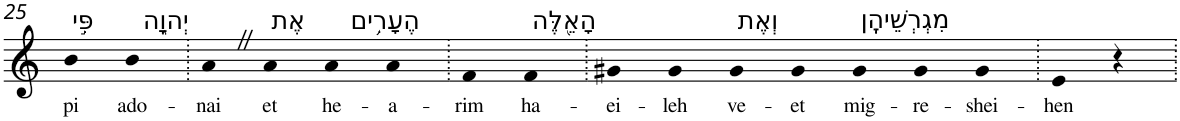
**kern	**text
*part1	*part1
*staff1	*staff1
*I"Piano	*
*I'Pno	*
!!LO:PB:g=z
*clefG2	*
*k[]	*
=25	=25
!LO:TX:a:t=פִּ֣י	!
!	!LO:LY:b
4b	pi
!LO:TX:a:t=יְהוָ֑ה	!
!	!LO:LY:b
4b	ado-
=26.	=26.
!	!LO:LY:b
4aZ	-nai
!LO:TX:a:t=אֶת	!
!	!LO:LY:b
4a	et
!LO:TX:a:t=הֶעָרִ֥ים	!
!	!LO:LY:b
4a	he-
!	!LO:LY:b
4a	-a-
=27.	=27.
!	!LO:LY:b
4f	-rim
!LO:TX:a:t=הָאֵ֖לֶּה	!
!	!LO:LY:b
4f	ha-
=28.	=28.
!	!LO:LY:b
4g#X	-ei-
!	!LO:LY:b
4g#	-leh
!LO:TX:a:t=וְאֶת	!
!	!LO:LY:b
4g#	ve-
!	!LO:LY:b
4g#	-et
!LO:TX:a:t=מִגְרְשֵׁיהֶֽן	!
!	!LO:LY:b
4g#	mig-
!	!LO:LY:b
4g#	-re-
!	!LO:LY:b
4g#	-shei-
=29.	=29.
!	!LO:LY:b
4e	-hen
4r	.
=.	=.
*-	*-
